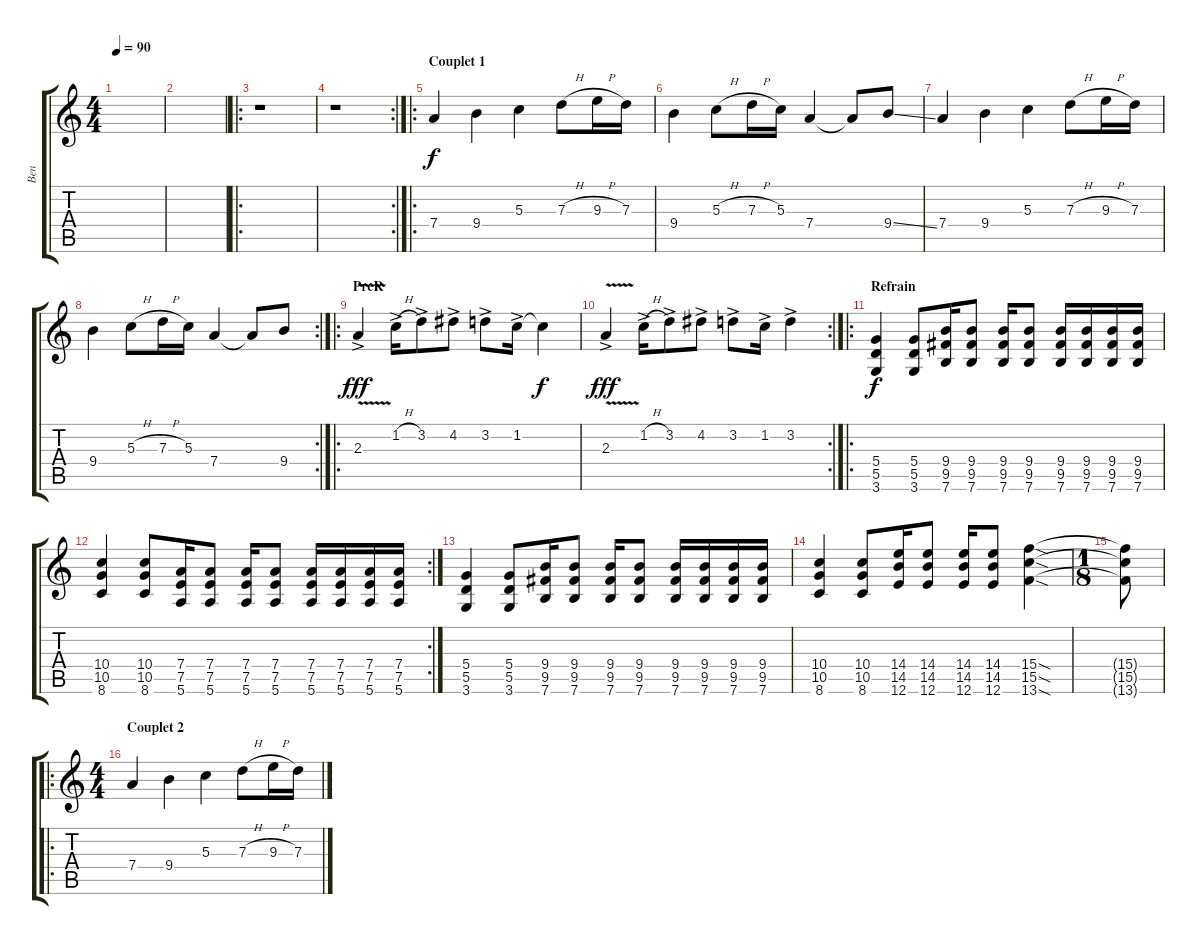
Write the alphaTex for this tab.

\track ("Ben" "Ben") {instrument distortionguitar}
\staff {score tabs}
\tuning (E4 B3 G3 D3 A2 E2) {hide}
\ts (4 4)
\tempo 90
\clef g2
\ks c
|
|
\ro
r.1 |
\rc 2
r.1 |
\ro
\section ("" "Couplet 1")
7.4.4 9.4.4 5.3.4 7.3{h}.8 9.3{h}.16 7.3.16 |
9.4.4 5.3{h}.8 7.3{h}.16 5.3.16 7.4.4 7.4{t}.8 9.4{ss}.8 |
7.4.4 9.4.4 5.3.4 7.3{h}.8 9.3{h}.16 7.3.16 |
\rc 2
9.4.4 5.3{h}.8 7.3{h}.16 5.3.16 7.4.4 7.4{t}.8 9.4.8 |
\ro
\section ("" "PreR")
2.3{v ac}.4{dy fff} 1.2{h ac}.16 3.2{ac}.8 4.2{ac}.8 3.2{ac}.8 1.2{ac}.16 1.2{t}.4{dy f} |
\rc 2
2.3{v ac}.4{dy fff} 1.2{h ac}.16 3.2{ac}.8 4.2{ac}.8 3.2{ac}.8 1.2{ac}.16 3.2{ac}.4 |
\ro
\section ("" "Refrain")
(5.4 5.5 3.6).4{dy f} (5.4 5.5 3.6).8 (9.4 9.5 7.6).16 (9.4 9.5 7.6).8 (9.4 9.5 7.6).16 (9.4 9.5 7.6).8 (9.4 9.5 7.6).16 (9.4 9.5 7.6).16 (9.4 9.5 7.6).16 (9.4 9.5 7.6).16 |
\rc 2
(10.4 10.5 8.6).4 (10.4 10.5 8.6).8 (7.4 7.5 5.6).16 (7.4 7.5 5.6).8 (7.4 7.5 5.6).16 (7.4 7.5 5.6).8 (7.4 7.5 5.6).16 (7.4 7.5 5.6).16 (7.4 7.5 5.6).16 (7.4 7.5 5.6).16 |
(5.4 5.5 3.6).4 (5.4 5.5 3.6).8 (9.4 9.5 7.6).16 (9.4 9.5 7.6).8 (9.4 9.5 7.6).16 (9.4 9.5 7.6).8 (9.4 9.5 7.6).16 (9.4 9.5 7.6).16 (9.4 9.5 7.6).16 (9.4 9.5 7.6).16 |
(10.4 10.5 8.6).4 (10.4 10.5 8.6).8 (14.4 14.5 12.6).16 (14.4 14.5 12.6).8 (14.4 14.5 12.6).16 (14.4 14.5 12.6).8 (15.4{sod} 15.5{sod} 13.6{sod}).4 |
\ts (1 8)
(15.4{t} 15.5{t} 13.6{t}).8 |
\ro
\ts (4 4)
\section ("" "Couplet 2")
7.4.4 9.4.4 5.3.4 7.3{h}.8 9.3{h}.16 7.3.16
